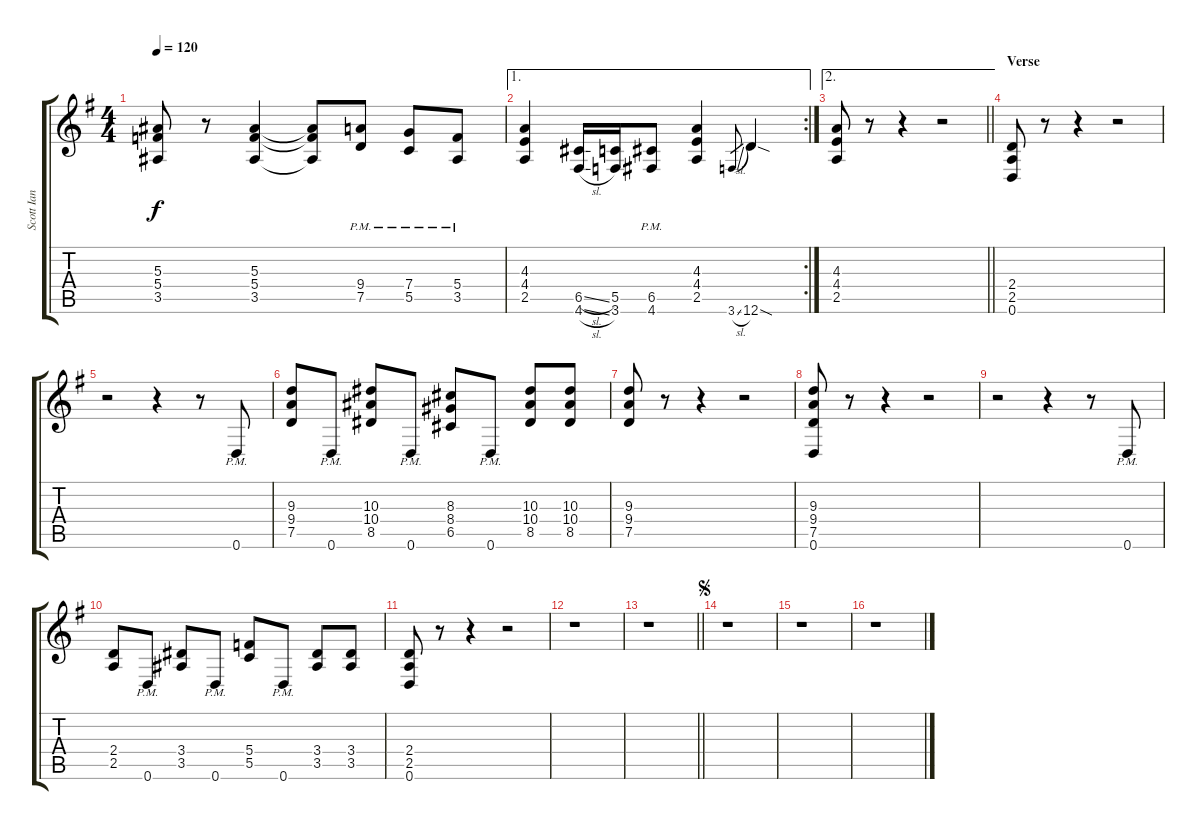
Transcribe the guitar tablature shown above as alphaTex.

\track ("Scott Ian" "Scott Ian") {instrument distortionguitar}
\staff {score tabs}
\tuning (D4 A3 F3 C3 G2 D2) {hide}
\ts (4 4)
\tempo 120
\clef g2
\ks g
(5.3 5.4 3.5).8{dy f} r.8 (5.3 5.4 3.5).4 (5.3{t} 5.4{t} 3.5{t}).8 (9.4{pm} 7.5{pm}).8 (7.4{pm} 5.5{pm}).8 (5.4{pm} 3.5{pm}).8 |
\ae 1
\rc 2
(4.3 4.4 2.5).4 (6.5{sl} 4.6{sl}).16 (5.5 3.6).16 (6.5{pm} 4.6{pm}).8 (4.3 4.4 2.5).4 3.6{sl}.8{gr} 12.6{sod}.4 |
\ae 2
\barLineRight lightlight
(4.3 4.4 2.5).8 r.8 r.4 r.2 |
\section ("" "Verse")
(2.4 2.5 0.6).8 r.8 r.4 r.2 |
r.2 r.4 r.8 0.6{pm}.8 |
(9.3 9.4 7.5).8 0.6{pm}.8 (10.3 10.4 8.5).8 0.6{pm}.8 (8.3 8.4 6.5).8 0.6{pm}.8 (10.3 10.4 8.5).8 (10.3 10.4 8.5).8 |
(9.3 9.4 7.5).8 r.8 r.4 r.2 |
(9.3 9.4 7.5 0.6).8 r.8 r.4 r.2 |
r.2 r.4 r.8 0.6{pm}.8 |
(2.4 2.5).8 0.6{pm}.8 (3.4 3.5).8 0.6{pm}.8 (5.4 5.5).8 0.6{pm}.8 (3.4 3.5).8 (3.4 3.5).8 |
(2.4 2.5 0.6).8 r.8 r.4 r.2 |
r.1 |
\barLineRight lightlight
r.1 |
\jump segno
r.1 |
r.1 |
r.1
